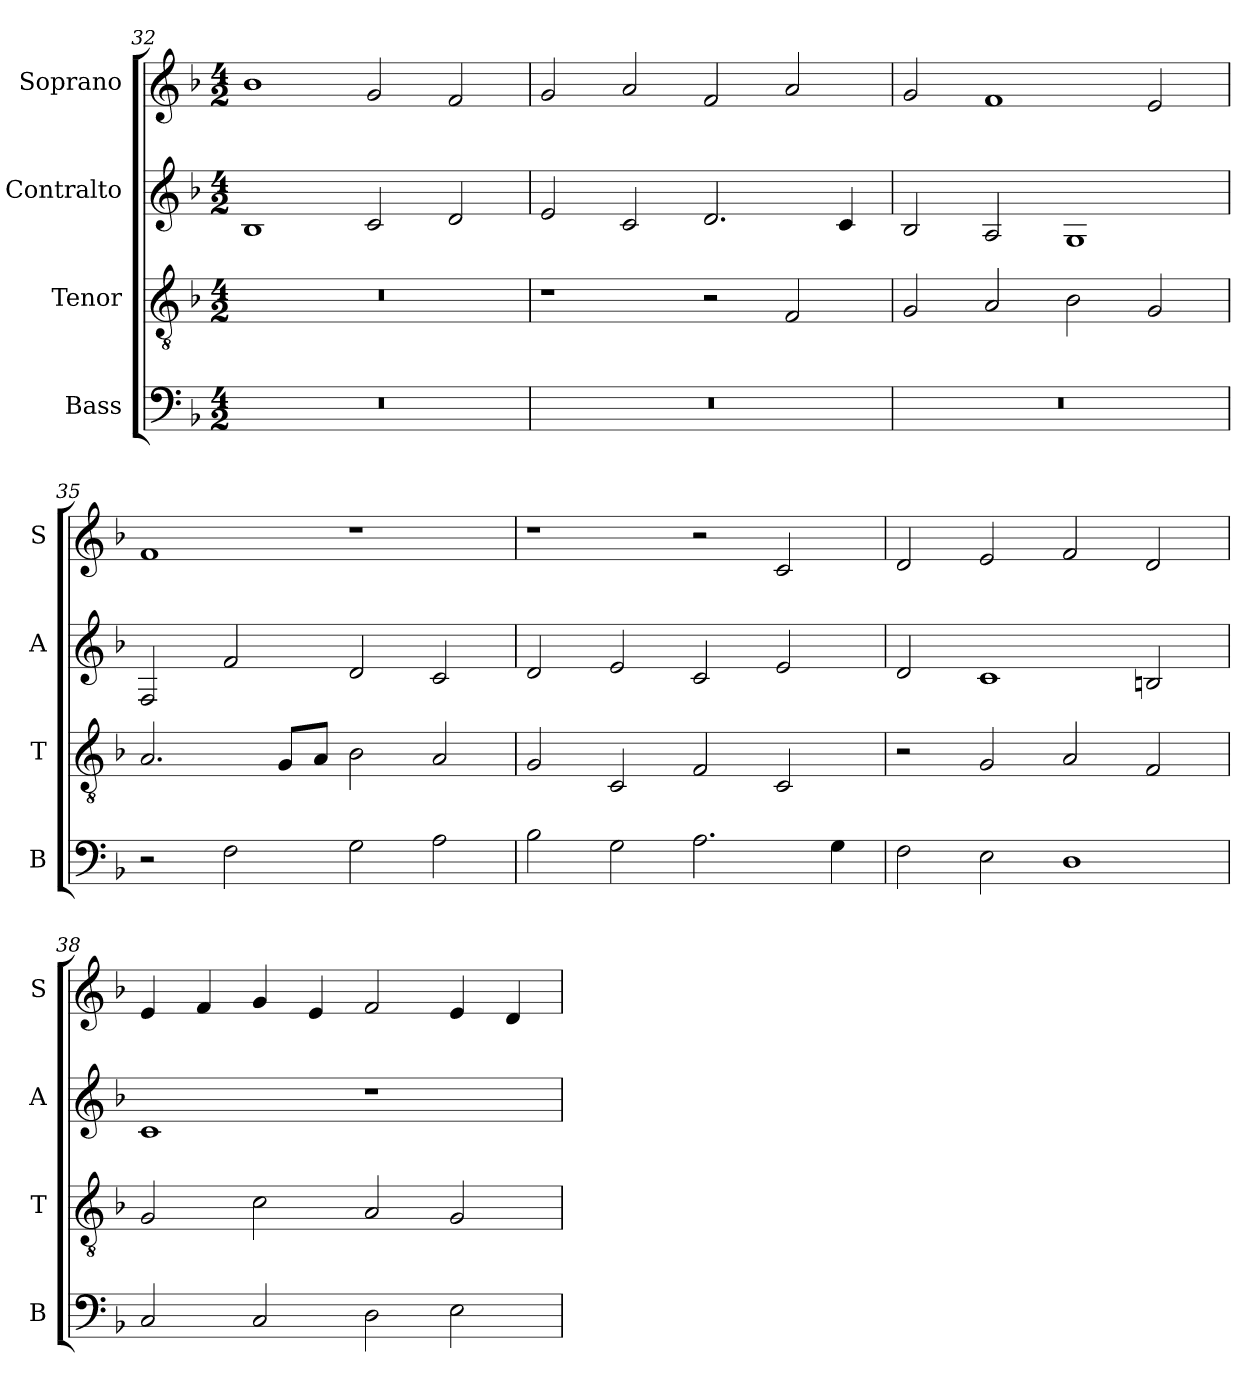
**kern	**kern	**kern	**kern
*part4	*part3	*part2	*part1
*staff4	*staff3	*staff2	*staff1
*I"Bass	*I"Tenor	*I"Contralto	*I"Soprano
*I'B	*I'T	*I'A	*I'S
*clefF4	*clefGv2	*clefG2	*clefG2
*k[b-]	*k[b-]	*k[b-]	*k[b-]
*F:ion	*F:ion	*F:ion	*F:ion
*M4/2	*M4/2	*M4/2	*M4/2
=32	=32	=32	=32
0r	0r	1B-	1b-
.	.	2c	2g
.	.	2d	2f
=33	=33	=33	=33
0r	1r	2e	2g
.	.	2c	2a
.	2r	2.d	2f
.	2F	.	2a
.	.	4c	.
=34	=34	=34	=34
0r	2G	2B-	2g
.	2A	2A	1f
.	2B-	1G	.
.	2G	.	2e
=35	=35	=35	=35
2r	2.A	2F	1f
2F	.	2f	.
.	8G/L	.	.
.	8A/J	.	.
2G	2B-	2d	1r
2A	2A	2c	.
=36	=36	=36	=36
2B-	2G	2d	1r
2G	2C	2e	.
2.A	2F	2c	2r
.	2C	2e	2c
4G	.	.	.
=37	=37	=37	=37
2F	2r	2d	2d
2E	2G	1c	2e
1D	2A	.	2f
.	2F	2Bn	2d
=38	=38	=38	=38
2C	2G	1c	4e
.	.	.	4f
2C	2c	.	4g
.	.	.	4e
2D	2A	1r	2f
2E	2G	.	4e
.	.	.	4d
=	=	=	=
*-	*-	*-	*-
